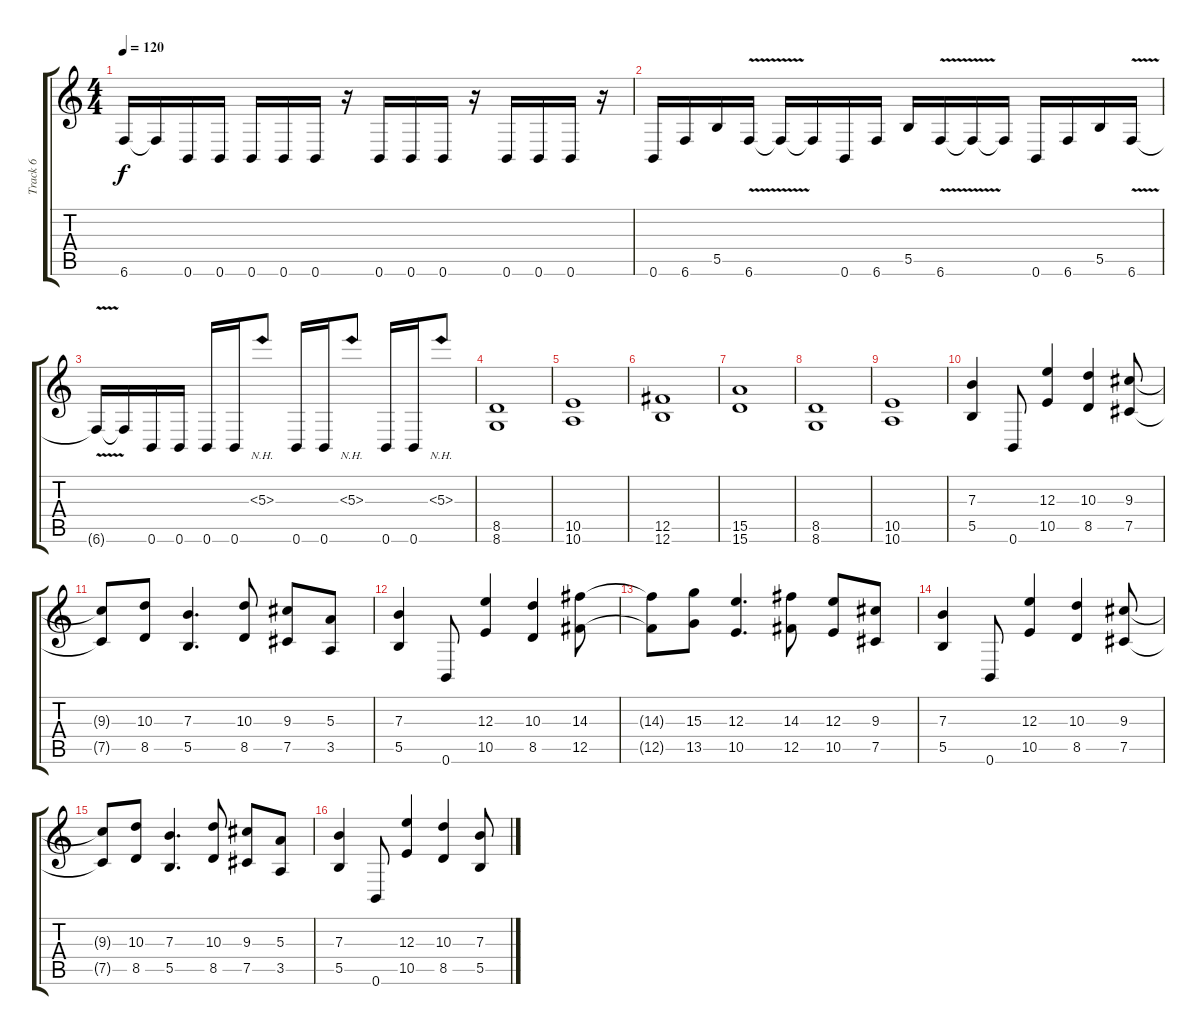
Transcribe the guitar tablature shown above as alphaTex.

\track ("Track 6" "Track 6") {instrument distortionguitar}
\staff {score tabs}
\tuning (Db4 Ab3 E3 B2 Gb2 B1) {hide}
\ts (4 4)
\tempo 120
\clef g2
\ks c
6.6{t}.16{dy f} 6.6{t}.16 0.6.16 0.6.16 0.6.16 0.6.16 0.6.16 r.16 0.6.16 0.6.16 0.6.16 r.16 0.6.16 0.6.16 0.6.16 r.16 |
0.6.16 6.6.16 5.5.16 6.6{v}.16 6.6{t}.16 6.6{t}.16 0.6.16 6.6.16 5.5.16 6.6{v}.16 6.6{t}.16 6.6{t}.16 0.6.16 6.6.16 5.5.16 6.6{v}.16 |
6.6{t}.16 6.6{t}.16 0.6.16 0.6.16 0.6.16 0.6.16 5.3{nh}.8 0.6.16 0.6.16 5.3{nh}.8 0.6.16 0.6.16 5.3{nh}.8 |
(8.5 8.6).1 |
(10.5 10.6).1 |
(12.5 12.6).1 |
(15.5 15.6).1 |
(8.5 8.6).1 |
(10.5 10.6).1 |
(7.3 5.5).4 0.6.8 (12.3 10.5).4 (10.3 8.5).4 (9.3 7.5).8 |
(9.3{t} 7.5{t}).8 (10.3 8.5).8 (7.3 5.5).4{d} (10.3 8.5).8 (9.3 7.5).8 (5.3 3.5).8 |
(7.3 5.5).4 0.6.8 (12.3 10.5).4 (10.3 8.5).4 (14.3 12.5).8 |
(14.3{t} 12.5{t}).8 (15.3 13.5).8 (12.3 10.5).4{d} (14.3 12.5).8 (12.3 10.5).8 (9.3 7.5).8 |
(7.3 5.5).4 0.6.8 (12.3 10.5).4 (10.3 8.5).4 (9.3 7.5).8 |
(9.3{t} 7.5{t}).8 (10.3 8.5).8 (7.3 5.5).4{d} (10.3 8.5).8 (9.3 7.5).8 (5.3 3.5).8 |
(7.3 5.5).4 0.6.8 (12.3 10.5).4 (10.3 8.5).4 (7.3 5.5).8
